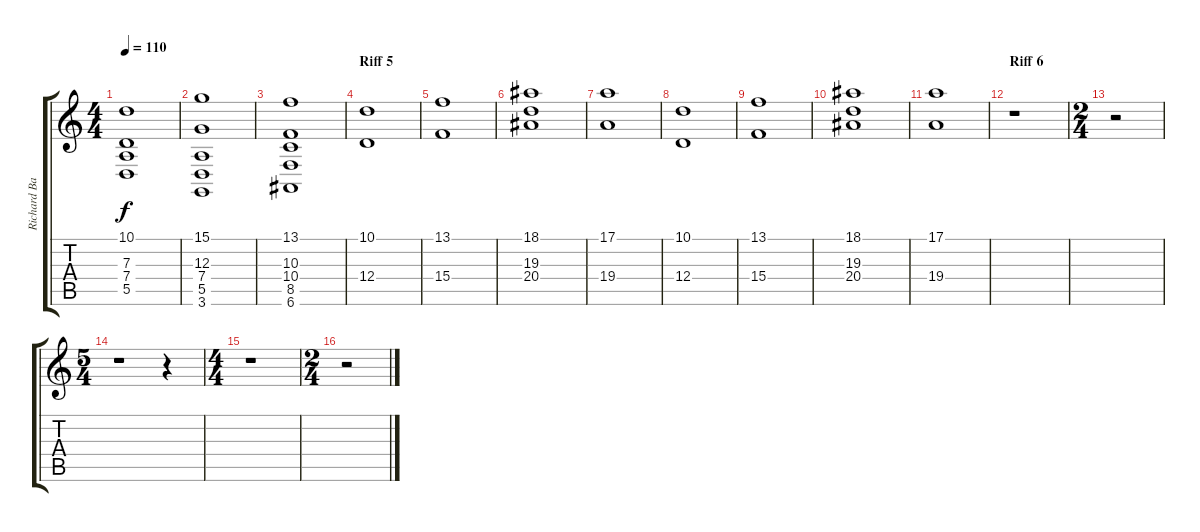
\track ("Richard Barbieri - Keyboard 1" "Richard Ba") {instrument pad2warm}
\staff {score tabs}
\tuning (E4 B3 G3 D3 A2 E2) {hide}
\ts (4 4)
\tempo 110
\clef g2
\ks c
(10.1{t} 7.3{t} 7.4{t} 5.5{t}).1{dy f} |
(15.1 12.3 7.4 5.5 3.6).1 |
(13.1 10.3 10.4 8.5 6.6).1 |
\section ("" "Riff 5")
(10.1 12.4).1 |
(13.1 15.4).1 |
(18.1 19.3 20.4).1 |
(17.1 19.4).1 |
(10.1 12.4).1 |
(13.1 15.4).1 |
(18.1 19.3 20.4).1 |
(17.1 19.4).1 |
\section ("" "Riff 6")
r.1 |
\ts (2 4)
r.2 |
\ts (5 4)
r.1 r.4 |
\ts (4 4)
r.1 |
\ts (2 4)
r.2
